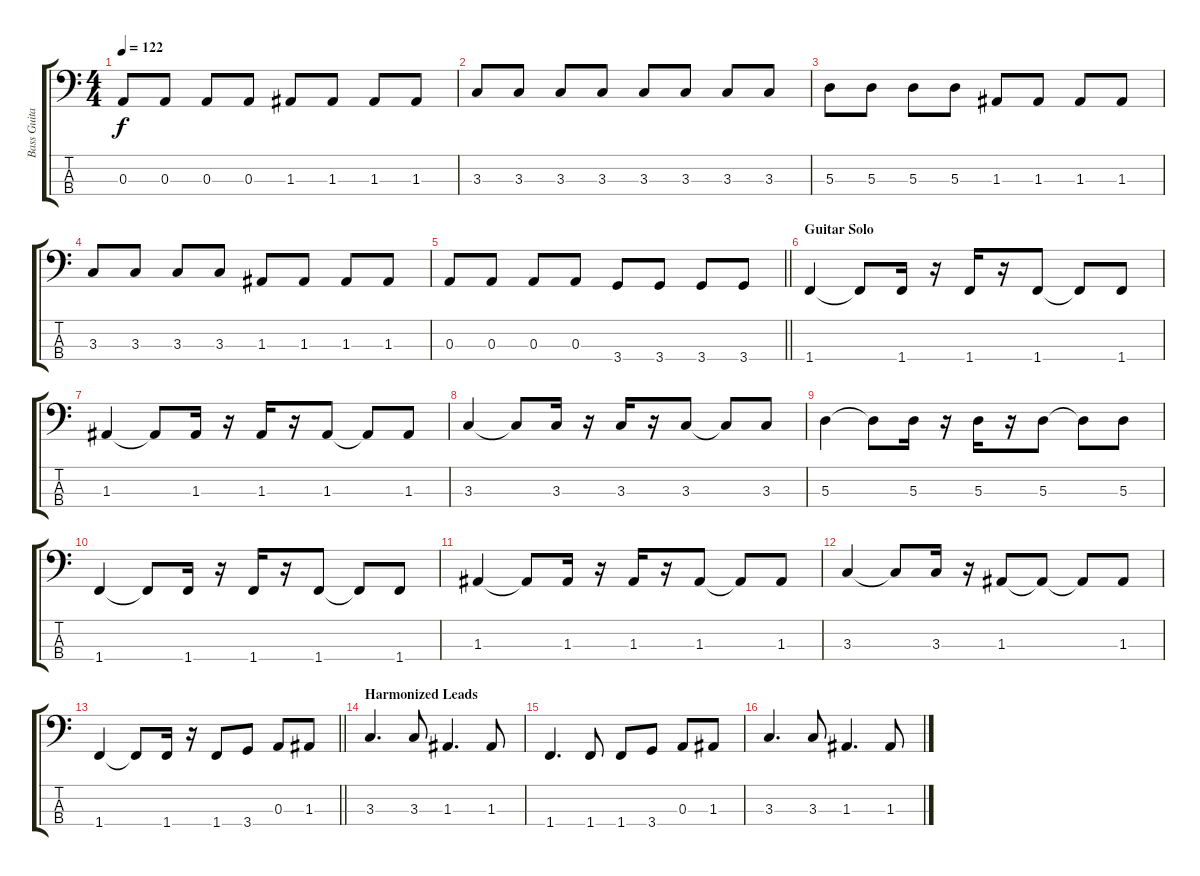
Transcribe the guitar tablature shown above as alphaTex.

\track ("Bass Guitar" "Bass Guita") {instrument electricbassfinger}
\staff {score tabs}
\tuning (G2 D2 A1 E1) {hide}
\ts (4 4)
\tempo 122
\clef f4
\ks c
0.3.8{dy f} 0.3.8 0.3.8 0.3.8 1.3.8 1.3.8 1.3.8 1.3.8 |
3.3.8 3.3.8 3.3.8 3.3.8 3.3.8 3.3.8 3.3.8 3.3.8 |
5.3.8 5.3.8 5.3.8 5.3.8 1.3.8 1.3.8 1.3.8 1.3.8 |
3.3.8 3.3.8 3.3.8 3.3.8 1.3.8 1.3.8 1.3.8 1.3.8 |
\barLineRight lightlight
0.3.8 0.3.8 0.3.8 0.3.8 3.4.8 3.4.8 3.4.8 3.4.8 |
\section ("" "Guitar Solo")
1.4.4 1.4{t}.8 1.4.16 r.16 1.4.16 r.16 1.4.8 1.4{t}.8 1.4.8 |
1.3.4 1.3{t}.8 1.3.16 r.16 1.3.16 r.16 1.3.8 1.3{t}.8 1.3.8 |
3.3.4 3.3{t}.8 3.3.16 r.16 3.3.16 r.16 3.3.8 3.3{t}.8 3.3.8 |
5.3.4 5.3{t}.8 5.3.16 r.16 5.3.16 r.16 5.3.8 5.3{t}.8 5.3.8 |
1.4.4 1.4{t}.8 1.4.16 r.16 1.4.16 r.16 1.4.8 1.4{t}.8 1.4.8 |
1.3.4 1.3{t}.8 1.3.16 r.16 1.3.16 r.16 1.3.8 1.3{t}.8 1.3.8 |
3.3.4 3.3{t}.8 3.3.16 r.16 1.3.8 1.3{t}.8 1.3{t}.8 1.3.8 |
\barLineRight lightlight
1.4.4 1.4{t}.8 1.4.16 r.16 1.4.8 3.4.8 0.3.8 1.3.8 |
\section ("" "Harmonized Leads")
3.3.4{d} 3.3.8 1.3.4{d} 1.3.8 |
1.4.4{d} 1.4.8 1.4.8 3.4.8 0.3.8 1.3.8 |
3.3.4{d} 3.3.8 1.3.4{d} 1.3.8
